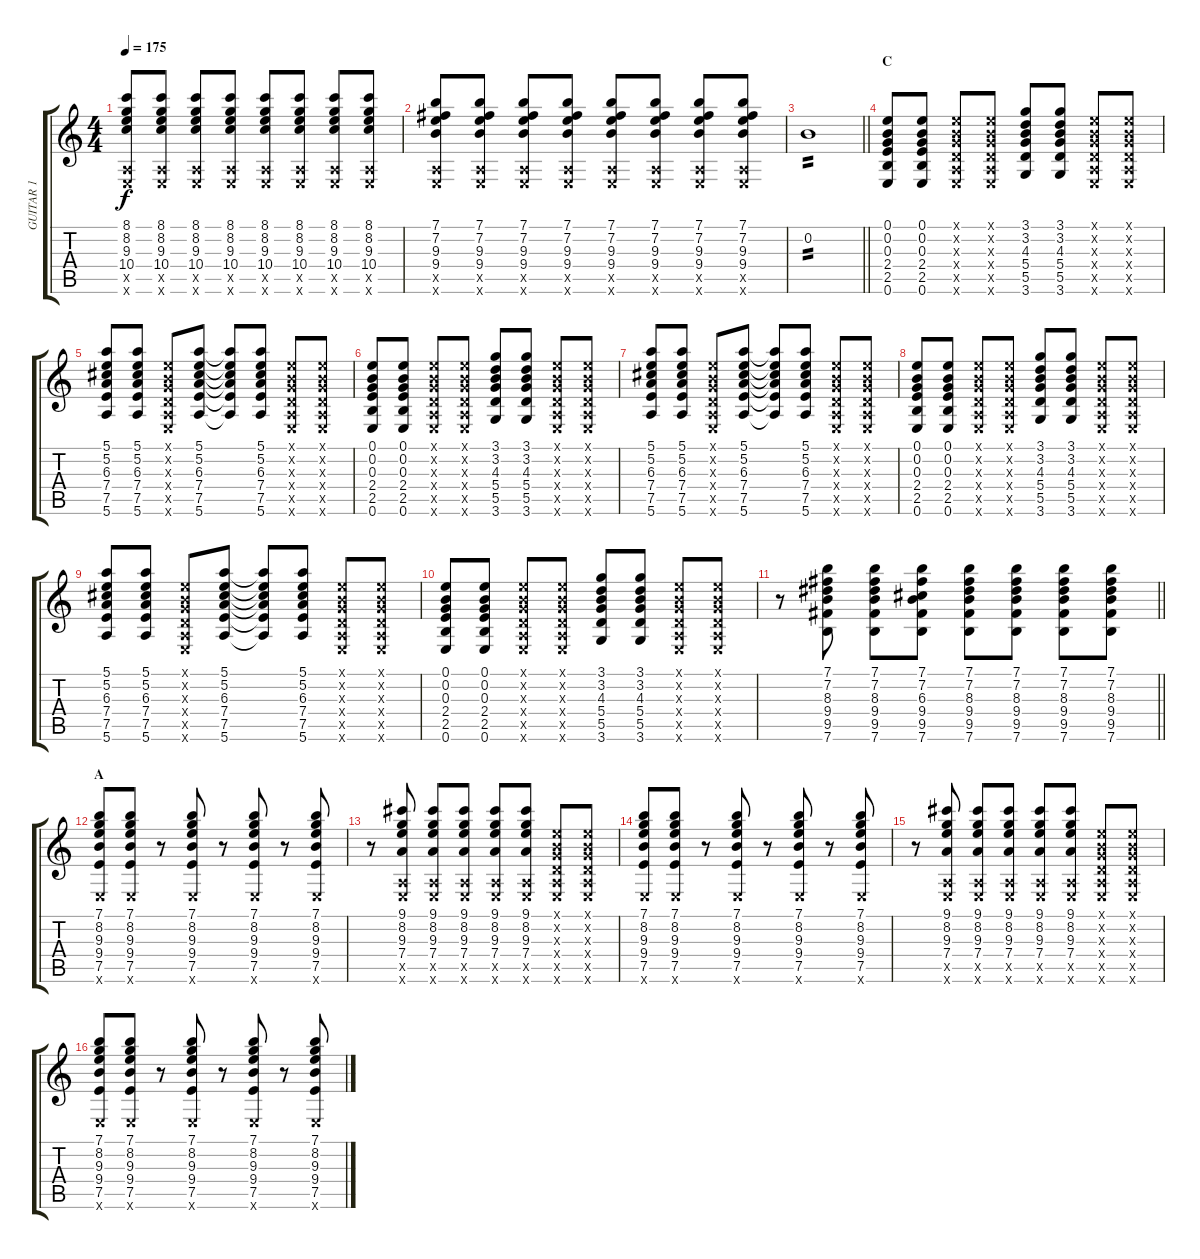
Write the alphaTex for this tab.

\track ("GUITAR 1" "GUITAR 1") {instrument distortionguitar}
\staff {score tabs}
\tuning (E4 B3 G3 D3 A2 E2) {hide}
\ts (4 4)
\tempo 175
\clef g2
\ks c
(8.1 8.2 9.3 10.4 0.5{x} 0.6{x}).8{dy f} (8.1 8.2 9.3 10.4 0.5{x} 0.6{x}).8 (8.1 8.2 9.3 10.4 0.5{x} 0.6{x}).8 (8.1 8.2 9.3 10.4 0.5{x} 0.6{x}).8 (8.1 8.2 9.3 10.4 0.5{x} 0.6{x}).8 (8.1 8.2 9.3 10.4 0.5{x} 0.6{x}).8 (8.1 8.2 9.3 10.4 0.5{x} 0.6{x}).8 (8.1 8.2 9.3 10.4 0.5{x} 0.6{x}).8 |
(7.1 7.2 9.3 9.4 0.5{x} 0.6{x}).8 (7.1 7.2 9.3 9.4 0.5{x} 0.6{x}).8 (7.1 7.2 9.3 9.4 0.5{x} 0.6{x}).8 (7.1 7.2 9.3 9.4 0.5{x} 0.6{x}).8 (7.1 7.2 9.3 9.4 0.5{x} 0.6{x}).8 (7.1 7.2 9.3 9.4 0.5{x} 0.6{x}).8 (7.1 7.2 9.3 9.4 0.5{x} 0.6{x}).8 (7.1 7.2 9.3 9.4 0.5{x} 0.6{x}).8 |
\barLineRight lightlight
0.2.1{tp 2} |
\section ("" "C")
(0.1 0.2 0.3 2.4 2.5 0.6).8 (0.1 0.2 0.3 2.4 2.5 0.6).8 (0.1{x} 0.2{x} 0.3{x} 0.4{x} 0.5{x} 0.6{x}).8 (0.1{x} 0.2{x} 0.3{x} 0.4{x} 0.5{x} 0.6{x}).8 (3.1 3.2 4.3 5.4 5.5 3.6).8 (3.1 3.2 4.3 5.4 5.5 3.6).8 (0.1{x} 0.2{x} 0.3{x} 0.4{x} 0.5{x} 0.6{x}).8 (0.1{x} 0.2{x} 0.3{x} 0.4{x} 0.5{x} 0.6{x}).8 |
(5.1 5.2 6.3 7.4 7.5 5.6).8 (5.1 5.2 6.3 7.4 7.5 5.6).8 (0.1{x} 0.2{x} 0.3{x} 0.4{x} 0.5{x} 0.6{x}).8 (5.1 5.2 6.3 7.4 7.5 5.6).8 (5.1{t} 5.2{t} 6.3{t} 7.4{t} 7.5{t} 5.6{t}).8 (5.1 5.2 6.3 7.4 7.5 5.6).8 (0.1{x} 0.2{x} 0.3{x} 0.4{x} 0.5{x} 0.6{x}).8 (0.1{x} 0.2{x} 0.3{x} 0.4{x} 0.5{x} 0.6{x}).8 |
(0.1 0.2 0.3 2.4 2.5 0.6).8 (0.1 0.2 0.3 2.4 2.5 0.6).8 (0.1{x} 0.2{x} 0.3{x} 0.4{x} 0.5{x} 0.6{x}).8 (0.1{x} 0.2{x} 0.3{x} 0.4{x} 0.5{x} 0.6{x}).8 (3.1 3.2 4.3 5.4 5.5 3.6).8 (3.1 3.2 4.3 5.4 5.5 3.6).8 (0.1{x} 0.2{x} 0.3{x} 0.4{x} 0.5{x} 0.6{x}).8 (0.1{x} 0.2{x} 0.3{x} 0.4{x} 0.5{x} 0.6{x}).8 |
(5.1 5.2 6.3 7.4 7.5 5.6).8 (5.1 5.2 6.3 7.4 7.5 5.6).8 (0.1{x} 0.2{x} 0.3{x} 0.4{x} 0.5{x} 0.6{x}).8 (5.1 5.2 6.3 7.4 7.5 5.6).8 (5.1{t} 5.2{t} 6.3{t} 7.4{t} 7.5{t} 5.6{t}).8 (5.1 5.2 6.3 7.4 7.5 5.6).8 (0.1{x} 0.2{x} 0.3{x} 0.4{x} 0.5{x} 0.6{x}).8 (0.1{x} 0.2{x} 0.3{x} 0.4{x} 0.5{x} 0.6{x}).8 |
(0.1 0.2 0.3 2.4 2.5 0.6).8 (0.1 0.2 0.3 2.4 2.5 0.6).8 (0.1{x} 0.2{x} 0.3{x} 0.4{x} 0.5{x} 0.6{x}).8 (0.1{x} 0.2{x} 0.3{x} 0.4{x} 0.5{x} 0.6{x}).8 (3.1 3.2 4.3 5.4 5.5 3.6).8 (3.1 3.2 4.3 5.4 5.5 3.6).8 (0.1{x} 0.2{x} 0.3{x} 0.4{x} 0.5{x} 0.6{x}).8 (0.1{x} 0.2{x} 0.3{x} 0.4{x} 0.5{x} 0.6{x}).8 |
(5.1 5.2 6.3 7.4 7.5 5.6).8 (5.1 5.2 6.3 7.4 7.5 5.6).8 (0.1{x} 0.2{x} 0.3{x} 0.4{x} 0.5{x} 0.6{x}).8 (5.1 5.2 6.3 7.4 7.5 5.6).8 (5.1{t} 5.2{t} 6.3{t} 7.4{t} 7.5{t} 5.6{t}).8 (5.1 5.2 6.3 7.4 7.5 5.6).8 (0.1{x} 0.2{x} 0.3{x} 0.4{x} 0.5{x} 0.6{x}).8 (0.1{x} 0.2{x} 0.3{x} 0.4{x} 0.5{x} 0.6{x}).8 |
(0.1 0.2 0.3 2.4 2.5 0.6).8 (0.1 0.2 0.3 2.4 2.5 0.6).8 (0.1{x} 0.2{x} 0.3{x} 0.4{x} 0.5{x} 0.6{x}).8 (0.1{x} 0.2{x} 0.3{x} 0.4{x} 0.5{x} 0.6{x}).8 (3.1 3.2 4.3 5.4 5.5 3.6).8 (3.1 3.2 4.3 5.4 5.5 3.6).8 (0.1{x} 0.2{x} 0.3{x} 0.4{x} 0.5{x} 0.6{x}).8 (0.1{x} 0.2{x} 0.3{x} 0.4{x} 0.5{x} 0.6{x}).8 |
\barLineRight lightlight
r.8 (7.1 7.2 8.3 9.4 9.5 7.6).8 (7.1 7.2 8.3 9.4 9.5 7.6).8 (7.1 7.2 6.3 9.4 9.5 7.6).8 (7.1 7.2 8.3 9.4 9.5 7.6).8 (7.1 7.2 8.3 9.4 9.5 7.6).8 (7.1 7.2 8.3 9.4 9.5 7.6).8 (7.1 7.2 8.3 9.4 9.5 7.6).8 |
\section ("" "A ")
(7.1 8.2 9.3 9.4 7.5 0.6{x}).8{volume 8 instrument electricguitarclean} (7.1 8.2 9.3 9.4 7.5 0.6{x}).8 r.8 (7.1 8.2 9.3 9.4 7.5 0.6{x}).8 r.8 (7.1 8.2 9.3 9.4 7.5 0.6{x}).8 r.8 (7.1 8.2 9.3 9.4 7.5 0.6{x}).8 |
r.8 (9.1 8.2 9.3 7.4 0.5{x} 0.6{x}).8 (9.1 8.2 9.3 7.4 0.5{x} 0.6{x}).8 (9.1 8.2 9.3 7.4 0.5{x} 0.6{x}).8 (9.1 8.2 9.3 7.4 0.5{x} 0.6{x}).8 (9.1 8.2 9.3 7.4 0.5{x} 0.6{x}).8 (0.1{x} 0.2{x} 0.3{x} 0.4{x} 0.5{x} 0.6{x}).8 (0.1{x} 0.2{x} 0.3{x} 0.4{x} 0.5{x} 0.6{x}).8 |
(7.1 8.2 9.3 9.4 7.5 0.6{x}).8 (7.1 8.2 9.3 9.4 7.5 0.6{x}).8 r.8 (7.1 8.2 9.3 9.4 7.5 0.6{x}).8 r.8 (7.1 8.2 9.3 9.4 7.5 0.6{x}).8 r.8 (7.1 8.2 9.3 9.4 7.5 0.6{x}).8 |
r.8 (9.1 8.2 9.3 7.4 0.5{x} 0.6{x}).8 (9.1 8.2 9.3 7.4 0.5{x} 0.6{x}).8 (9.1 8.2 9.3 7.4 0.5{x} 0.6{x}).8 (9.1 8.2 9.3 7.4 0.5{x} 0.6{x}).8 (9.1 8.2 9.3 7.4 0.5{x} 0.6{x}).8 (0.1{x} 0.2{x} 0.3{x} 0.4{x} 0.5{x} 0.6{x}).8 (0.1{x} 0.2{x} 0.3{x} 0.4{x} 0.5{x} 0.6{x}).8 |
(7.1 8.2 9.3 9.4 7.5 0.6{x}).8 (7.1 8.2 9.3 9.4 7.5 0.6{x}).8 r.8 (7.1 8.2 9.3 9.4 7.5 0.6{x}).8 r.8 (7.1 8.2 9.3 9.4 7.5 0.6{x}).8 r.8 (7.1 8.2 9.3 9.4 7.5 0.6{x}).8
